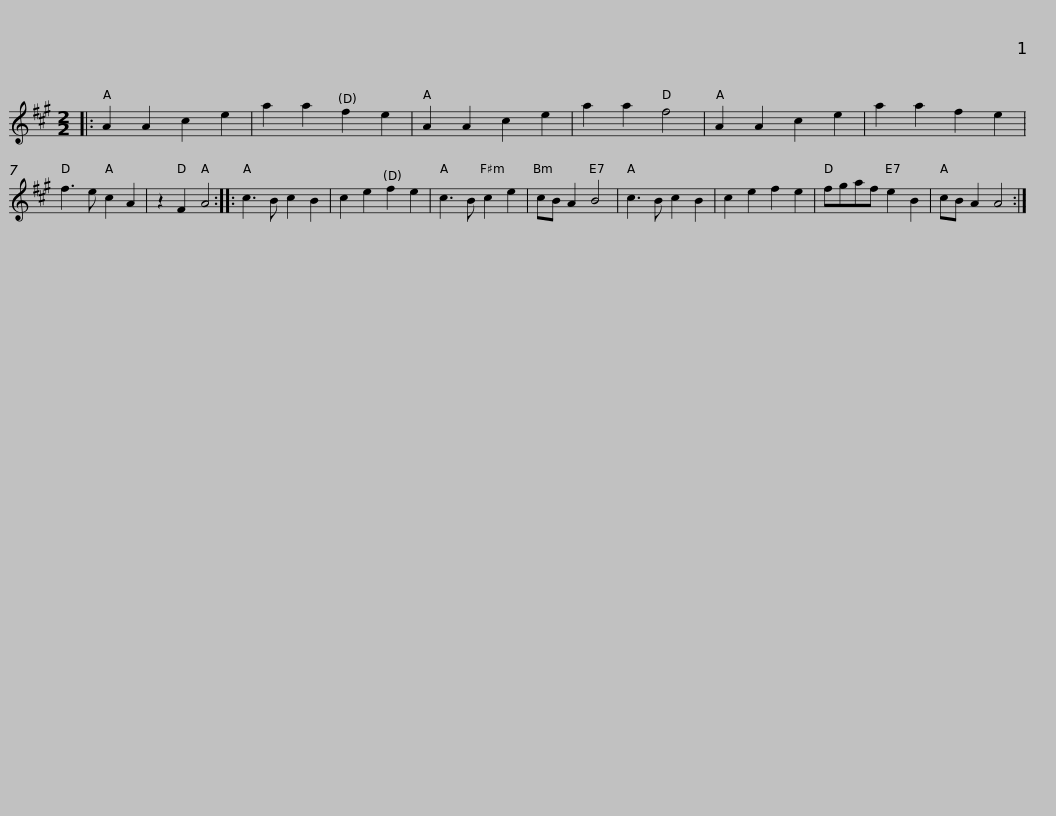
X:1
L:1/8
M:2/2
I:linebreak $
K:A
V:1 treble
V:1
|: A2 A2 c2 e2 | a2 a2 f2 e2 | A2 A2 c2 e2 | a2 a2 f4 | A2 A2 c2 e2 | %5
 a2 a2 f2 e2 | f3 e c2 A2 | z2 F2 A4 :: c3 B c2 B2 |$ c2 e2 f2 e2 | %10
 c3 B c2 e2 | cB A2 B4 | c3 B c2 B2 | c2 e2 f2 e2 | fgaf e2 B2 | %15
 cB A2 A4 :| %16
